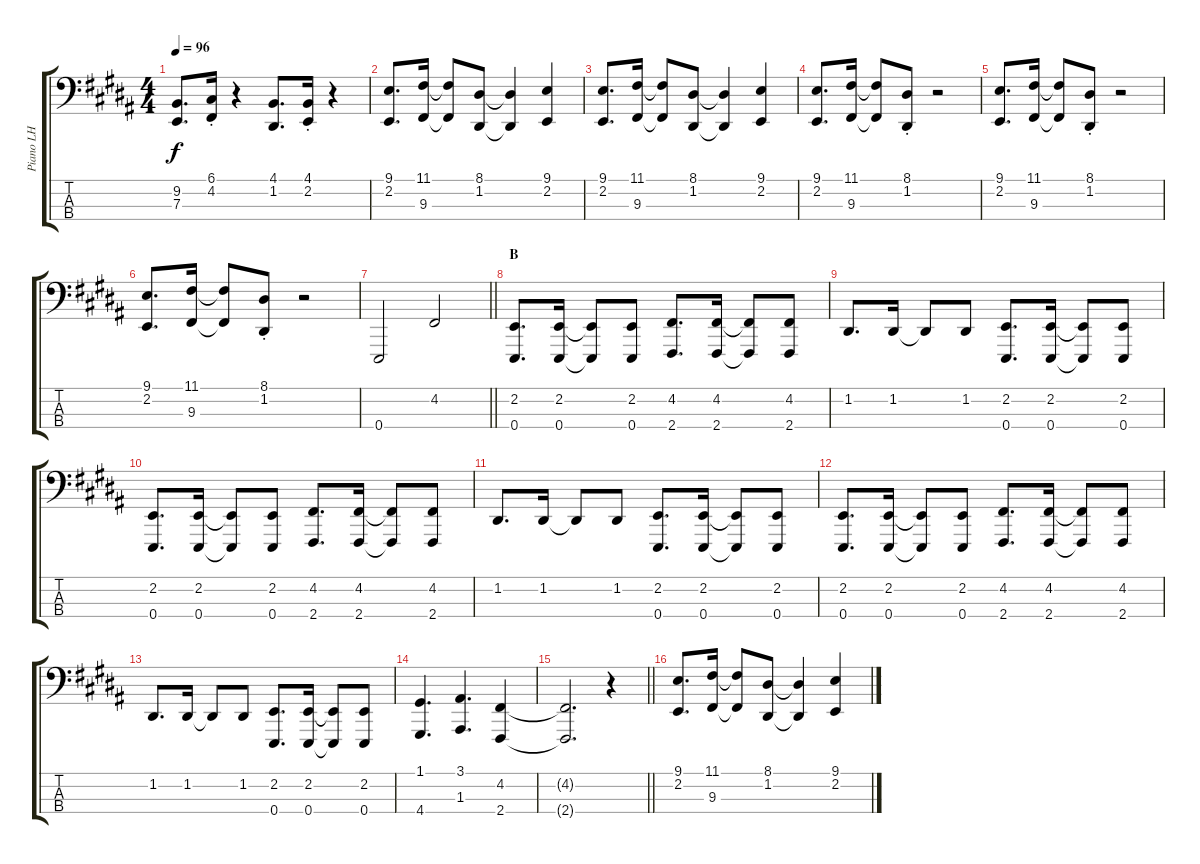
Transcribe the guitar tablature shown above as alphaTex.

\track ("Piano LH" "Piano LH") {instrument brightacousticpiano}
\staff {score tabs}
\tuning (G2 D2 A1 E1) {hide}
\ts (4 4)
\tempo 96
\clef f4
\ks b
(9.2 7.3).8{d dy f} (6.1{st} 4.2).16 r.4 (4.1 1.2).8{d} (4.1{st} 2.2).16 r.4 |
(9.1 2.2).8{d} (11.1 9.3).16 (11.1{t} 9.3{t}).8 (8.1 1.2).8 (8.1{t} 1.2{t}).4 (9.1 2.2).4 |
(9.1 2.2).8{d} (11.1 9.3).16 (11.1{t} 9.3{t}).8 (8.1 1.2).8 (8.1{t} 1.2{t}).4 (9.1 2.2).4 |
(9.1 2.2).8{d} (11.1 9.3).16 (11.1{t} 9.3{t}).8 (8.1 1.2{st}).8 r.2 |
(9.1 2.2).8{d} (11.1 9.3).16 (11.1{t} 9.3{t}).8 (8.1 1.2{st}).8 r.2 |
(9.1 2.2).8{d} (11.1 9.3).16 (11.1{t} 9.3{t}).8 (8.1 1.2{st}).8 r.2 |
\barLineRight lightlight
0.4.2 4.2.2 |
\section ("" "B")
(2.2 0.4).8{d} (2.2 0.4).16 (2.2{t} 0.4{t}).8 (2.2 0.4).8 (4.2 2.4).8{d} (4.2 2.4).16 (4.2{t} 2.4{t}).8 (4.2 2.4).8 |
1.2.8{d} 1.2.16 1.2{t}.8 1.2.8 (2.2 0.4).8{d} (2.2 0.4).16 (2.2{t} 0.4{t}).8 (2.2 0.4).8 |
(2.2 0.4).8{d} (2.2 0.4).16 (2.2{t} 0.4{t}).8 (2.2 0.4).8 (4.2 2.4).8{d} (4.2 2.4).16 (4.2{t} 2.4{t}).8 (4.2 2.4).8 |
1.2.8{d} 1.2.16 1.2{t}.8 1.2.8 (2.2 0.4).8{d} (2.2 0.4).16 (2.2{t} 0.4{t}).8 (2.2 0.4).8 |
(2.2 0.4).8{d} (2.2 0.4).16 (2.2{t} 0.4{t}).8 (2.2 0.4).8 (4.2 2.4).8{d} (4.2 2.4).16 (4.2{t} 2.4{t}).8 (4.2 2.4).8 |
1.2.8{d} 1.2.16 1.2{t}.8 1.2.8 (2.2 0.4).8{d} (2.2 0.4).16 (2.2{t} 0.4{t}).8 (2.2 0.4).8 |
(1.1 4.4).4{d} (3.1 1.3).4{d} (4.2 2.4).4 |
\barLineRight lightlight
(4.2{t} 2.4{t}).2{d} r.4 |
(9.1 2.2).8{d} (11.1 9.3).16 (11.1{t} 9.3{t}).8 (8.1 1.2).8 (8.1{t} 1.2{t}).4 (9.1 2.2).4
